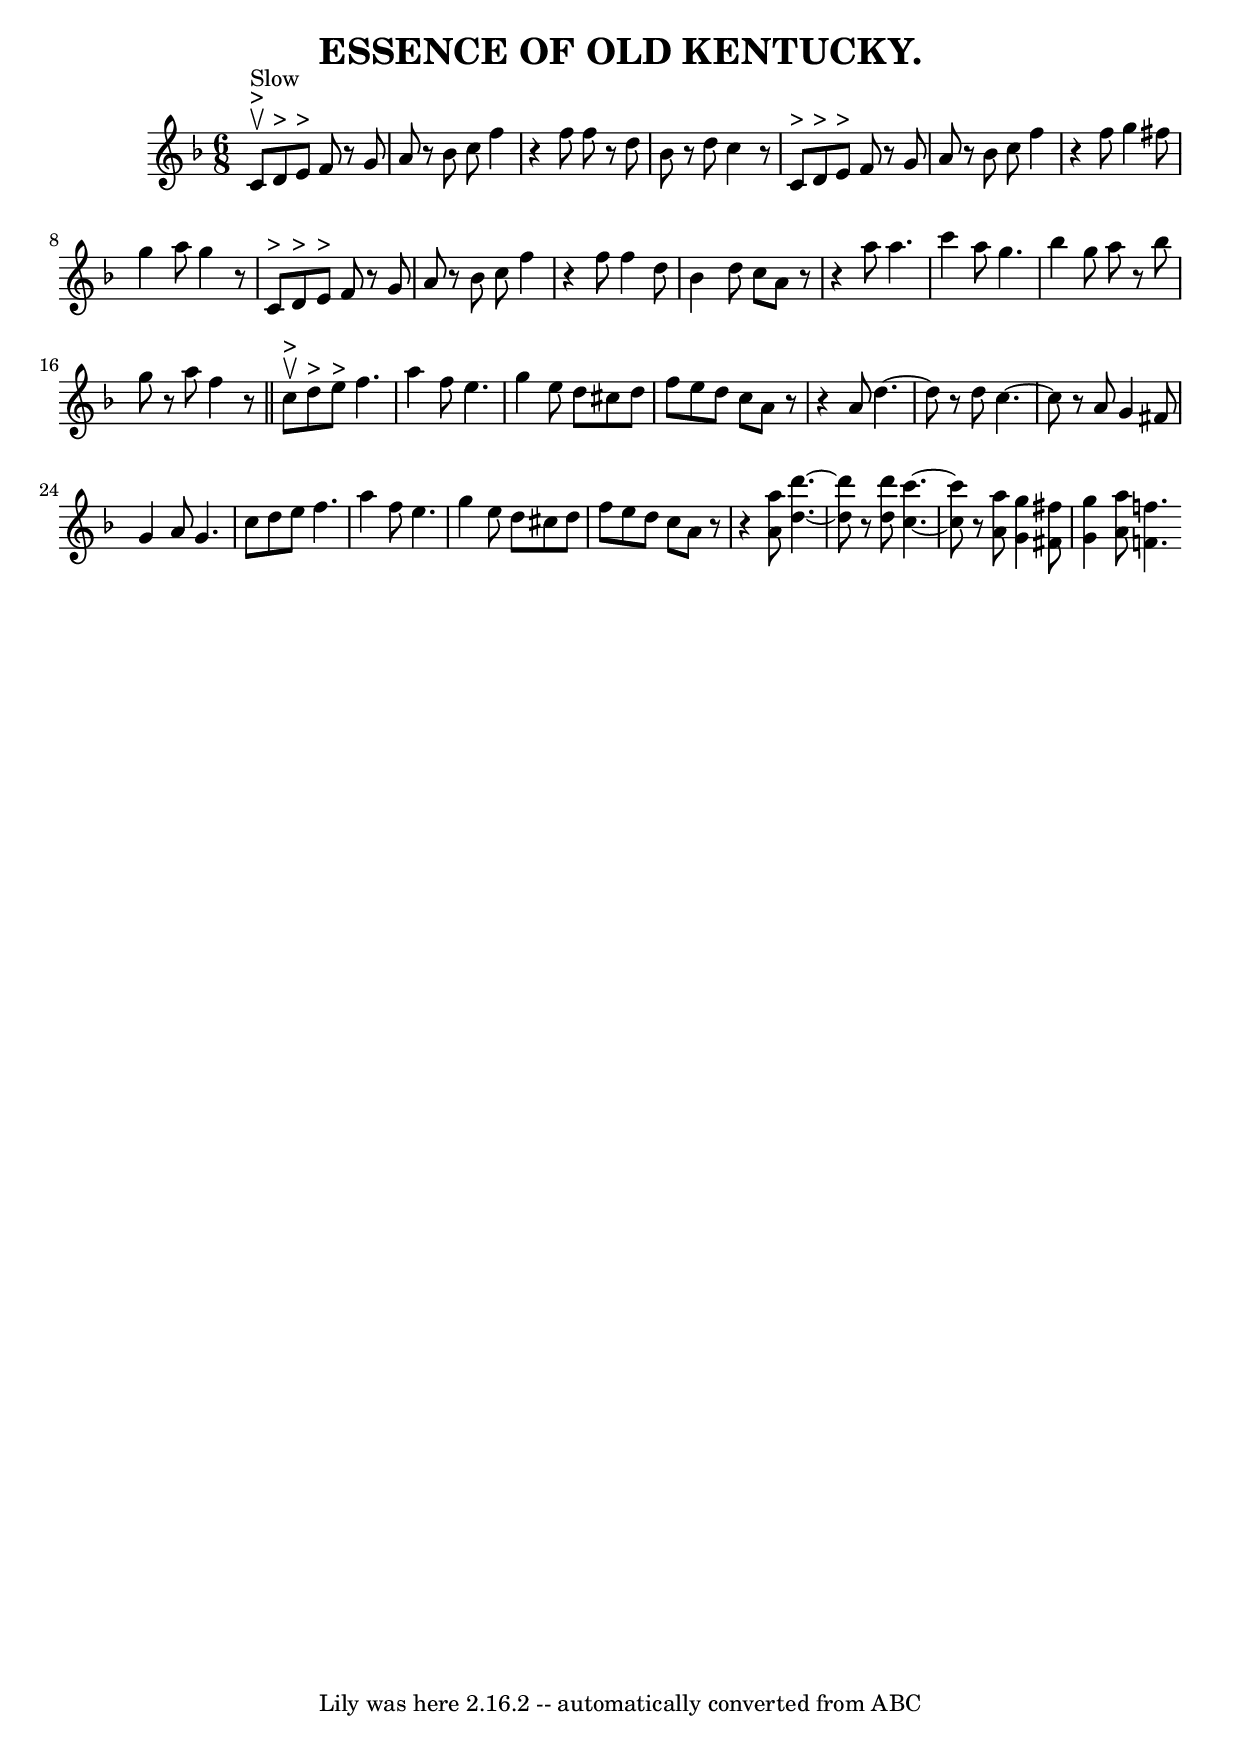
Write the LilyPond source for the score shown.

\version "2.16.2"
\include "Mammoth.ily"
\header {
  %% book = "Coles pg. 24.4"
  crossRefNumber = "20"
  footnotes = ""
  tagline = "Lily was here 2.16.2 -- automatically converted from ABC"
  title = "ESSENCE OF OLD KENTUCKY."

}
voicedefault =  {


  \time 6/8 
  \key f \major   c'8^">"^"Slow"^\upbow d'8^">" e'8^">"   |
  f'8    r8 g'8 a'8    r8 bes'8  |
  c''8 f''4    r4      f''8   |
  f''8    r8 d''8 bes'8    r8 d''8  |
  c''4    r8        c'8^">" d'8^">" e'8^">"  |
  f'8    r8 g'8 a'8    r8 bes'8   |
  c''8 f''4    r4 f''8  |
  g''4 fis''8 g''4 a''8  |
  g''4    r8 c'8^">" d'8^">" e'8^">" |
  f'8       r8 g'8 a'8    r8 bes'8   |
  c''8 f''4    r4 f''8  |
     f''4 d''8 bes'4 d''8   |
  c''8 a'8    r8   r4 a''8  |
     a''4. c'''4 a''8   |
  g''4. bes''4 g''8  |
  a''8    r8 bes''8 g''8    r8 a''8   |
  f''4    r8 \bar "||" c''8^">"^\upbow d''8^">" e''8^">" |
  f''4. a''4 f''8  |
     e''4. g''4 e''8   |
  d''8 cis''8 d''8 f''8 e''8       d''8   |
  c''8 a'8    r8   r4 a'8  |
  d''4.   ~ d''8    r8    d''8   |
  c''4.   ~ c''8    r8 a'8  |
  g'4 fis'8       g'4 a'8   |
  g'4. c''8 d''8 e''8  |
  f''4. a''4      f''8   |
  e''4. g''4 e''8  |
  d''8 cis''8 d''8       f''8 e''8 d''8   |
  c''8 a'8    r8   r4 << a''8 a'8   >>  |
  << d''4.   ~ d'''4.   ~   >> << d'''8 d''8   >>   r8 <<        d''8 d'''8   >>  |
  << c''4.   ~ c'''4.   ~   >> << c''8     				  c'''8   >> r8 << a'8 a''8   >>  |
  << g''4 g'4   >> << fis'8    		      fis''8   >> << g''4 g'4   >> << a''8 a'8   >>  |
  << f''!4.         f'!4.   >> \bar " |."   

}

\score{
  <<

    \context Staff="default"
    {
      \voicedefault 
      
    }

  >>
  \layout {
    
  }
  \midi {
  }

}
